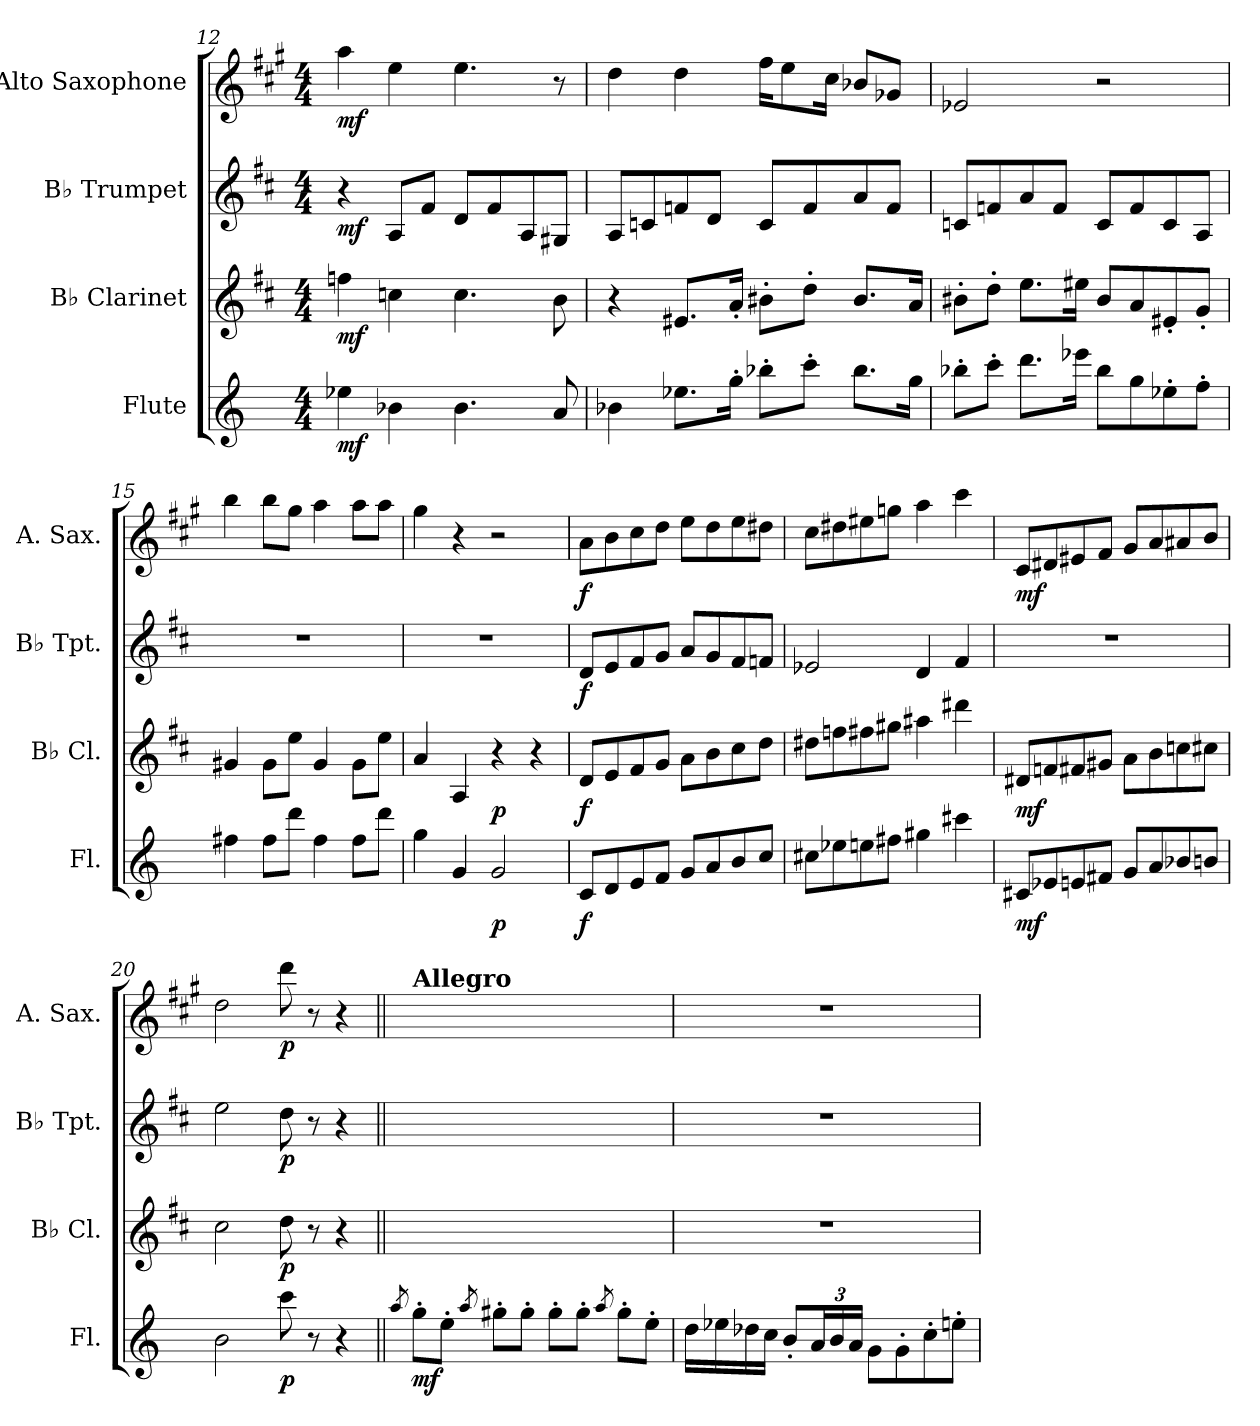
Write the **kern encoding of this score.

**kern	**dynam	**kern	**dynam	**kern	**dynam	**kern	**dynam
*part4	*part4	*part3	*part3	*part2	*part2	*part1	*part1
*staff4	*staff4	*staff3	*staff3	*staff2	*staff2	*staff1	*staff1
*I"Flute	*	*I"B♭ Clarinet	*	*I"B♭ Trumpet	*	*I"Alto Saxophone	*
*I'Fl.	*	*I'B♭ Cl.	*	*I'B♭ Tpt.	*	*I'A. Sax.	*
*clefG2	*	*clefG2	*	*clefG2	*	*clefG2	*
*	*	*ITrd1c2	*	*ITrd1c2	*	*ITrd5c9	*
*k[]	*	*k[]	*	*k[]	*	*k[]	*
*M4/4	*	*M4/4	*	*M4/4	*	*M4/4	*
=12	=12	=12	=12	=12	=12	=12	=12
!	!LO:DY:b	!	!LO:DY:b	!	!LO:DY:b	!	!LO:DY:b
4ee-X\	mf	4ee-X\	mf	4r	mf	4cc\	mf
4b-X\	.	4b-X\	.	8G/L	.	4g\	.
.	.	.	.	8e/J	.	.	.
4.b-\	.	4.b-\	.	8c/L	.	4.g\	.
.	.	.	.	8e/	.	.	.
.	.	.	.	8G/	.	.	.
8a/	.	8a\	.	8F#X/J	.	8r	.
!!LO:PB:g=z
=13	=13	=13	=13	=13	=13	=13	=13
4b-X\	.	4r	.	8G/L	.	4f\	.
.	.	.	.	8B-X/	.	.	.
8.ee-X\L	.	8.d#X/L	.	8e-X/	.	4f\	.
.	.	.	.	8c/J	.	.	.
16gg'\Jk	.	16g'/Jk	.	.	.	.	.
8bb-X'\L	.	8a#X'\L	.	8B-/L	.	16a\KL	.
.	.	.	.	.	.	8g\	.
8ccc'\J	.	8cc'\J	.	8e-/	.	.	.
.	.	.	.	.	.	16e\Jk	.
8.bb-\L	.	8.a#/L	.	8g/	.	8d-X/L	.
.	.	.	.	8e-/J	.	8B--X/J	.
16gg\Jk	.	16g/Jk	.	.	.	.	.
=14	=14	=14	=14	=14	=14	=14	=14
8bb-X'\L	.	8a#X'\L	.	8B-X/L	.	2G-X/	.
8ccc'\J	.	8cc'\J	.	8e-X/	.	.	.
8.ddd\L	.	8.dd\L	.	8g/	.	.	.
.	.	.	.	8e-/J	.	.	.
16eee-X\Jk	.	16dd#X\Jk	.	.	.	.	.
8bb-\L	.	8a#/L	.	8B-/L	.	2r	.
8gg\	.	8g/	.	8e-/	.	.	.
8ee-X'\	.	8d#X'/	.	8B-/	.	.	.
8ff'\J	.	8f'/J	.	8G/J	.	.	.
=15	=15	=15	=15	=15	=15	=15	=15
4ff#X\	.	4f#X/	.	1r	.	4dd\	.
8ff#\L	.	8f#\L	.	.	.	8dd\L	.
8ddd\J	.	8dd\J	.	.	.	8b\J	.
4ff#\	.	4f#/	.	.	.	4cc\	.
8ff#\L	.	8f#\L	.	.	.	8cc\L	.
8ddd\J	.	8dd\J	.	.	.	8cc\J	.
=16	=16	=16	=16	=16	=16	=16	=16
4gg\	.	4g/	.	1r	.	4b\	.
4g/	.	4G/	.	.	.	4r	.
!	!LO:DY:b	!	!LO:DY:b	!	!	!	!
2g/	p	4r	p	.	.	2r	.
.	.	4r	.	.	.	.	.
!!LO:LB:g=z
=17	=17	=17	=17	=17	=17	=17	=17
!	!LO:DY:b	!	!LO:DY:b	!	!LO:DY:b	!	!LO:DY:b
8c/L	f	8c/L	f	8c/L	f	8c\L	f
8d/	.	8d/	.	8d/	.	8d\	.
8e/	.	8e/	.	8e/	.	8e\	.
8f/J	.	8f/J	.	8f/J	.	8f\J	.
8g/L	.	8g\L	.	8g/L	.	8g\L	.
8a/	.	8a\	.	8f/	.	8f\	.
8b/	.	8b\	.	8e/	.	8g\	.
8cc/J	.	8cc\J	.	8e-X/J	.	8f#X\J	.
=18	=18	=18	=18	=18	=18	=18	=18
8cc#X\L	.	8cc#X\L	.	2d-X/	.	8e\L	.
8ee-X\	.	8ee-X\	.	.	.	8f#X\	.
8een\	.	8een\	.	.	.	8g#X\	.
8ff#X\J	.	8ff#X\J	.	.	.	8b-X\J	.
4gg#X\	.	4gg#X\	.	4c/	.	4cc\	.
4ccc#X\	.	4ccc#X\	.	4e/	.	4ee\	.
=19	=19	=19	=19	=19	=19	=19	=19
!	!LO:DY:b	!	!LO:DY:b	!	!	!	!LO:DY:b
8c#X/L	mf	8c#X/L	mf	1r	.	8E/L	mf
8e-X/	.	8e-X/	.	.	.	8F#X/	.
8en/	.	8en/	.	.	.	8G#X/	.
8f#X/J	.	8f#X/J	.	.	.	8A/J	.
8g/L	.	8g\L	.	.	.	8B/L	.
8a/	.	8a\	.	.	.	8c/	.
8b-X/	.	8b-X\	.	.	.	8c#X/	.
8bn/J	.	8bn\J	.	.	.	8d/J	.
=20	=20	=20	=20	=20	=20	=20	=20
2b\	.	2b\	.	2dd\	.	2f\	.
!	!LO:DY:b	!	!LO:DY:b	!	!LO:DY:b	!	!LO:DY:b
8ccc\	p	8cc\	p	8cc\	p	8ff\	p
8r	.	8r	.	8r	.	8r	.
4r	.	4r	.	4r	.	4r	.
=21||	=21||	=21||	=21||	=21||	=21||	=21||	=21||
!!LO:REH:place=s1:a:B:fs=13.5337:t=L'oiseau
8qaa/	.	.	.	.	.	.	.
!	!	!	!	!	!	!LO:TX:a:B:t=Allegro	!
!	!LO:DY:b	!	!	!	!	!	!
8gg'\L	mf	1r	.	1r	.	1r	.
8ee'\J	.	.	.	.	.	.	.
8qaa/	.	.	.	.	.	.	.
8gg#X'\L	.	.	.	.	.	.	.
8gg#'\J	.	.	.	.	.	.	.
8gg#'\L	.	.	.	.	.	.	.
8gg#'\J	.	.	.	.	.	.	.
8qaa/	.	.	.	.	.	.	.
8gg#'\L	.	.	.	.	.	.	.
8ee'\J	.	.	.	.	.	.	.
!!LO:LB:g=z
=22	=22	=22	=22	=22	=22	=22	=22
16dd\LL	.	1r	.	1r	.	1r	.
16ee-X\	.	.	.	.	.	.	.
16dd-X\	.	.	.	.	.	.	.
16cc\JJ	.	.	.	.	.	.	.
8b'/L	.	.	.	.	.	.	.
*Xbrackettup	*	*	*	*	*	*	*
24a/L	.	.	.	.	.	.	.
24b/	.	.	.	.	.	.	.
24a/JJ	.	.	.	.	.	.	.
8g\L	.	.	.	.	.	.	.
8g'\	.	.	.	.	.	.	.
8cc'\	.	.	.	.	.	.	.
8een'\J	.	.	.	.	.	.	.
=	=	=	=	=	=	=	=
*-	*-	*-	*-	*-	*-	*-	*-
